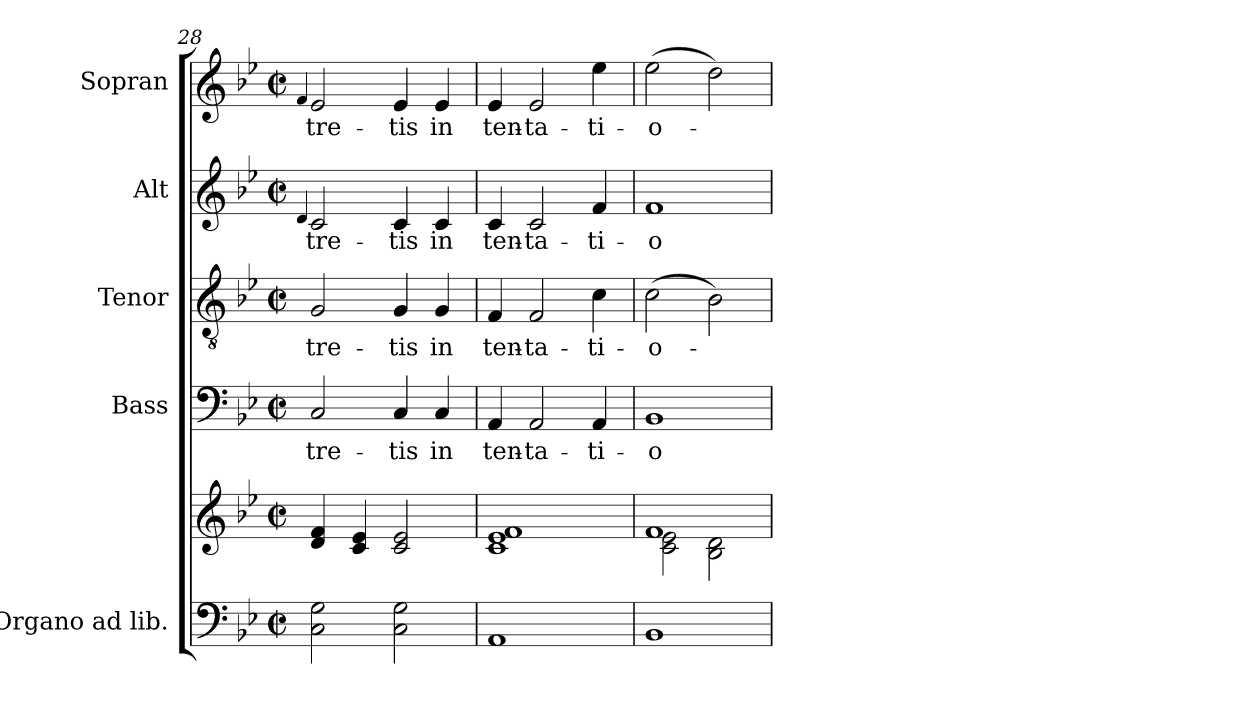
**kern	**kern	**kern	**text	**kern	**text	**kern	**text	**kern	**text
*part5	*part5	*part4	*part4	*part3	*part3	*part2	*part2	*part1	*part1
*staff6	*staff5	*staff4	*staff4	*staff3	*staff3	*staff2	*staff2	*staff1	*staff1
*I"Organo ad lib.	*	*I"Bass	*	*I"Tenor	*	*I"Alt	*	*I"Sopran	*
*	*	*I'B.	*	*I'T.	*	*I'A.	*	*I'S.	*
*clefF4	*clefG2	*clefF4	*	*clefGv2	*	*clefG2	*	*clefG2	*
*k[b-e-]	*k[b-e-]	*k[b-e-]	*	*k[b-e-]	*	*k[b-e-]	*	*k[b-e-]	*
*B-:	*B-:	*B-:	*	*B-:	*	*B-:	*	*B-:	*
*M2/2	*M2/2	*M2/2	*	*M2/2	*	*M2/2	*	*M2/2	*
*met(c|)	*met(c|)	*met(c|)	*	*met(c|)	*	*met(c|)	*	*met(c|)	*
=28	=28	=28	=28	=28	=28	=28	=28	=28	=28
.	.	.	.	.	.	4qqd/	.	4qqf/	.
!	!	!	!LO:LY:b	!	!LO:LY:b	!	!LO:LY:b	!	!LO:LY:b
2C\ 2G\	4d/ 4f/	2C/	-tre-	2G/	-tre-	2c/	-tre-	2e-/	-tre-
.	4c/ 4e-/	.	.	.	.	.	.	.	.
!	!	!	!LO:LY:b	!	!LO:LY:b	!	!LO:LY:b	!	!LO:LY:b
2C\ 2G\	2c/ 2e-/	4C/	-tis	4G/	-tis	4c/	-tis	4e-/	-tis
!	!	!	!LO:LY:b	!	!LO:LY:b	!	!LO:LY:b	!	!LO:LY:b
.	.	4C/	in	4G/	in	4c/	in	4e-/	in
=29	=29	=29	=29	=29	=29	=29	=29	=29	=29
!	!	!	!LO:LY:b	!	!LO:LY:b	!	!LO:LY:b	!	!LO:LY:b
1AA	1c 1e- 1f	4AA/	ten-	4F/	ten-	4c/	ten-	4e-/	ten-
!	!	!	!LO:LY:b	!	!LO:LY:b	!	!LO:LY:b	!	!LO:LY:b
.	.	2AA/	-ta-	2F/	-ta-	2c/	-ta-	2e-/	-ta-
!	!	!	!LO:LY:b	!	!LO:LY:b	!	!LO:LY:b	!	!LO:LY:b
.	.	4AA/	-ti-	4c\	-ti-	4f/	-ti-	4ee-\	-ti-
!!LO:LB:g=z
=30	=30	=30	=30	=30	=30	=30	=30	=30	=30
*	*^	*	*	*	*	*	*	*	*
!	!	!	!	!LO:LY:b	!	!LO:LY:b	!	!LO:LY:b	!	!LO:LY:b
1BB-	1f	2c\ 2e-\	1BB-	-o-	(>2c\	-o-	1f	-o-	(>2ee-\	-o-
.	.	2B-\ 2d\	.	.	2B-\)	.	.	.	2dd\)	.
*	*v	*v	*	*	*	*	*	*	*	*
=	=	=	=	=	=	=	=	=	=
*-	*-	*-	*-	*-	*-	*-	*-	*-	*-
